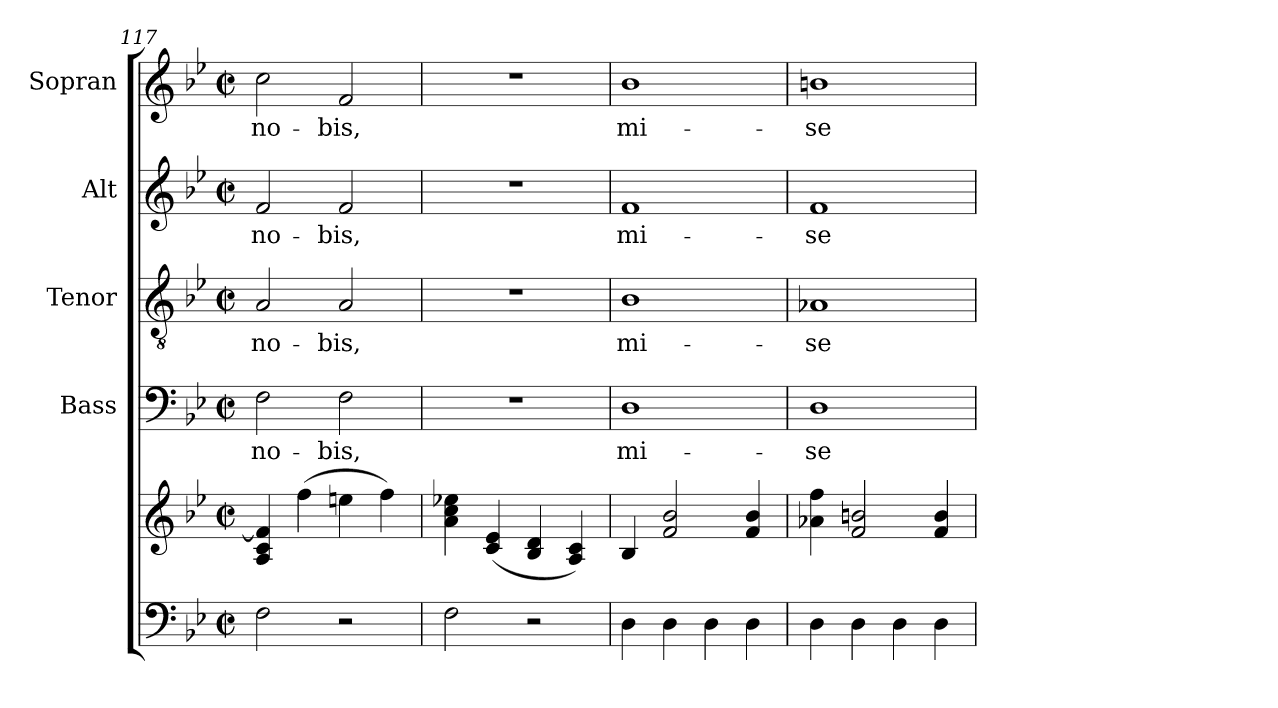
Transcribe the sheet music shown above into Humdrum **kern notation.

**kern	**kern	**kern	**text	**kern	**text	**kern	**text	**kern	**text
*part5	*part5	*part4	*part4	*part3	*part3	*part2	*part2	*part1	*part1
*staff6	*staff5	*staff4	*staff4	*staff3	*staff3	*staff2	*staff2	*staff1	*staff1
*	*	*I"Bass	*	*I"Tenor	*	*I"Alt	*	*I"Sopran	*
*	*	*I'B.	*	*I'T.	*	*I'A.	*	*I'S.	*
*clefF4	*clefG2	*clefF4	*	*clefGv2	*	*clefG2	*	*clefG2	*
*k[b-e-]	*k[b-e-]	*k[b-e-]	*	*k[b-e-]	*	*k[b-e-]	*	*k[b-e-]	*
*B-:	*B-:	*B-:	*	*B-:	*	*B-:	*	*B-:	*
*M2/2	*M2/2	*M2/2	*	*M2/2	*	*M2/2	*	*M2/2	*
*met(c|)	*met(c|)	*met(c|)	*	*met(c|)	*	*met(c|)	*	*met(c|)	*
=117	=117	=117	=117	=117	=117	=117	=117	=117	=117
!	!	!	!LO:LY:b	!	!LO:LY:b	!	!LO:LY:b	!	!LO:LY:b
2F\	4A/ 4c/ 4f/]	2F\	no-	2A/	no-	2f/	no-	2cc\	no-
.	(>4ff\	.	.	.	.	.	.	.	.
!	!	!	!LO:LY:b	!	!LO:LY:b	!	!LO:LY:b	!	!LO:LY:b
2r	4een\	2F\	-bis,	2A/	-bis,	2f/	-bis,	2f/	-bis,
.	4ff\)	.	.	.	.	.	.	.	.
=118	=118	=118	=118	=118	=118	=118	=118	=118	=118
2F\	4a\ 4cc\ 4ee-X\	1r	.	1r	.	1r	.	1r	.
.	(<4c/ 4e-/	.	.	.	.	.	.	.	.
2r	4B-/ 4d/	.	.	.	.	.	.	.	.
.	4A/ 4c/)	.	.	.	.	.	.	.	.
=119	=119	=119	=119	=119	=119	=119	=119	=119	=119
!	!	!	!LO:LY:b	!	!LO:LY:b	!	!LO:LY:b	!	!LO:LY:b
4D\	4B-/	1D	mi-	1B-	mi-	1f	mi-	1b-	mi-
4D\	2f/ 2b-/	.	.	.	.	.	.	.	.
4D\	.	.	.	.	.	.	.	.	.
4D\	4f/ 4b-/	.	.	.	.	.	.	.	.
=120	=120	=120	=120	=120	=120	=120	=120	=120	=120
!	!	!	!LO:LY:b	!	!LO:LY:b	!	!LO:LY:b	!	!LO:LY:b
4D\	4a-X\ 4ff\	1D	-se-	1A-X	-se-	1f	-se-	1bn	-se-
4D\	2f/ 2bn/	.	.	.	.	.	.	.	.
4D\	.	.	.	.	.	.	.	.	.
4D\	4f/ 4b/	.	.	.	.	.	.	.	.
=	=	=	=	=	=	=	=	=	=
*-	*-	*-	*-	*-	*-	*-	*-	*-	*-
